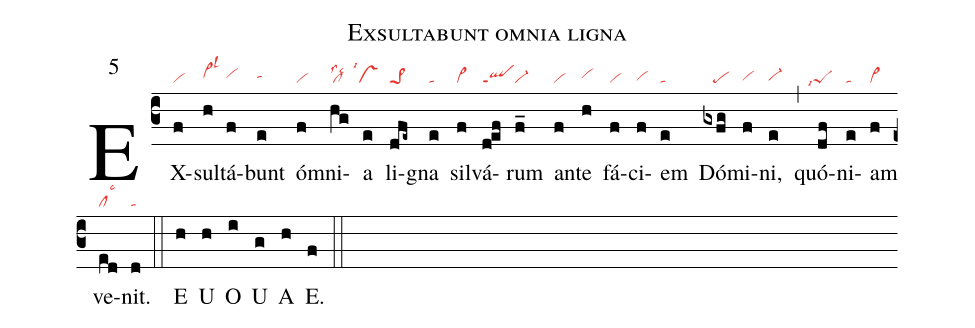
name: Exsultabunt omnia ligna;
mode: 5;
nabc-lines: 1;
%%
(c3)
EX(f|vi)sul(h|vi>hhlsl3)tá(f|vihh)bunt(e|tahh)
óm(f|vi)ni(hg|cllss2lsc2)a(e|```vslsi1) li(dfe~|pe>1)gna(e|ta) sil(f|vi>)vá(d!ef|qlppt1)rum(f_|vi-) an(f|vi)te(h|vihh) fá(f|vi)ci(f|vihg)em(e|ta) Dó(gxfg|///pe)mi(f|vihg)ni,(e|vi-hg) (,)
quó(df|```peSlsi7)ni(e|ta)am(f|vi>) ve(ed|cllsc3)nit.(d|ta) (::)
E(h) U(h) O(i) U(g) A(h) E.(f) (::)
